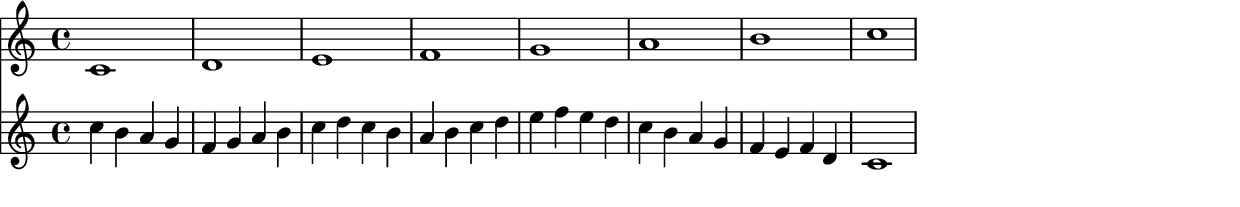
%% Generated by lilypond-book
%% Options: [indent=0\mm,line-width=453\pt]
\include "lilypond-book-preamble.ly"


% ****************************************************************
% Start cut-&-pastable-section
% ****************************************************************



\paper {
  indent = 0\mm
  line-width = 453\pt
  % offset the left padding, also add 1mm as lilypond creates cropped
  % images with a little space on the right
  line-width = #(- line-width (* mm  3.000000) (* mm 1))
}

\layout {
  
}





% ****************************************************************
% ly snippet:
% ****************************************************************
\sourcefileline 11
<< 
\new Staff {
\relative c' {
c1 d e f g a b c
}}
\new Staff { 
\relative c'' {
c4 b a g f g a b c d c b a b c d e f e d c b a g f e f d c1
}}>>




% ****************************************************************
% end ly snippet
% ****************************************************************
